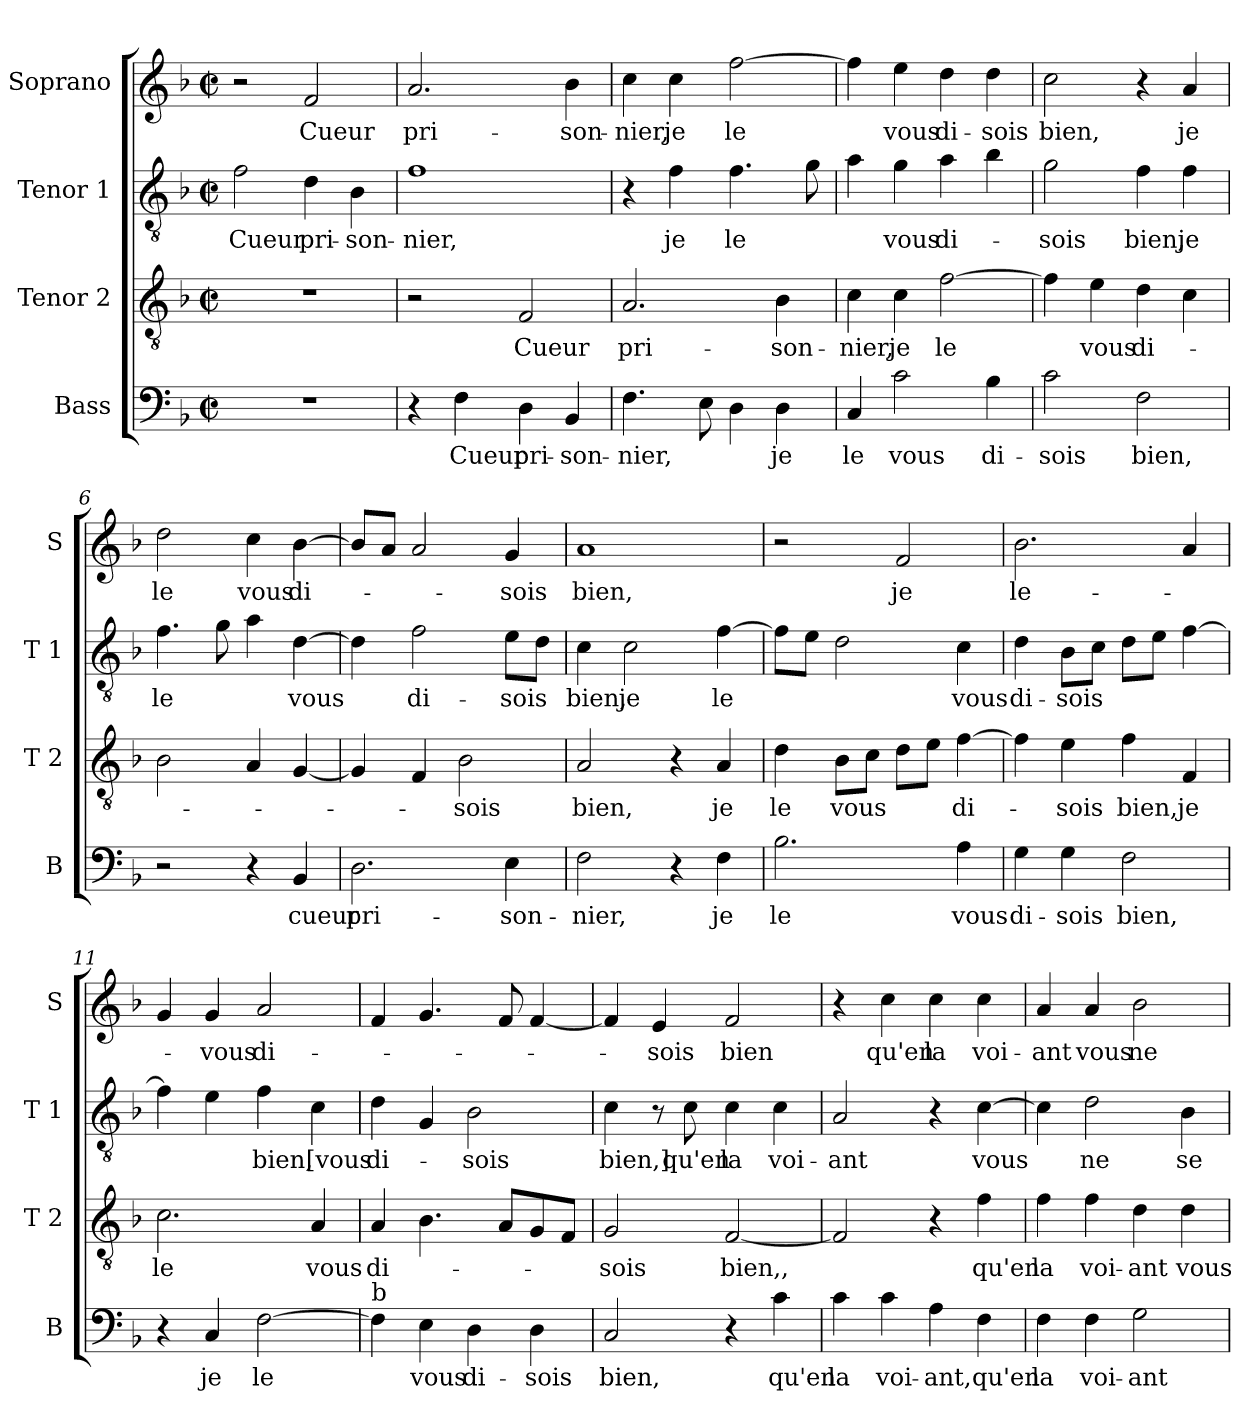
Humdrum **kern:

**kern	**text	**kern	**text	**kern	**text	**kern	**text
*part4	*part4	*part3	*part3	*part2	*part2	*part1	*part1
*staff4	*staff4	*staff3	*staff3	*staff2	*staff2	*staff1	*staff1
*I"Bass	*	*I"Tenor 2	*	*I"Tenor 1	*	*I"Soprano	*
*I'B	*	*I'T 2	*	*I'T 1	*	*I'S	*
*clefF4	*	*clefGv2	*	*clefGv2	*	*clefG2	*
*k[b-]	*	*k[b-]	*	*k[b-]	*	*k[b-]	*
*F:	*	*F:	*	*F:	*	*F:	*
*M2/2	*	*M2/2	*	*M2/2	*	*M2/2	*
*met(c|)	*	*met(c|)	*	*met(c|)	*	*met(c|)	*
=1	=1	=1	=1	=1	=1	=1	=1
1r	.	1r	.	2f\	Cueur	2r	.
.	.	.	.	4d\	pri-	2f/	Cueur
.	.	.	.	4B-\	-son-	.	.
=2	=2	=2	=2	=2	=2	=2	=2
4r	.	2r	.	1f	-nier,	2.a/	pri-
4F\	Cueur	.	.	.	.	.	.
4D\	pri-	2F/	Cueur	.	.	.	.
4BB-/	-son-	.	.	.	.	4b-\	-son-
=3	=3	=3	=3	=3	=3	=3	=3
4.F\	-nier,	2.A/	pri-	4r	.	4cc\	-nier,
.	.	.	.	4f\	je	4cc\	je
8E\	.	.	.	.	.	.	.
4D\	.	.	.	4.f\	le	[2ff\	le
4D\	je	4B-\	-son-	.	.	.	.
.	.	.	.	8g\	.	.	.
=4	=4	=4	=4	=4	=4	=4	=4
4C/	le	4c\	-nier,	4a\	.	4ff\]	.
2c\	vous	4c\	je	4g\	vous	4ee\	vous
.	.	[2f\	le	4a\	di-	4dd\	di-
4B-\	di-	.	.	4b-\	.	4dd\	-sois
=5	=5	=5	=5	=5	=5	=5	=5
2c\	-sois	4f\]	.	2g\	-sois	2cc\	bien,
.	.	4e\	vous	.	.	.	.
2F\	bien,	4d\	di-	4f\	bien,	4r	.
.	.	4c\	.	4f\	je	4a/	je
!!LO:LB:g=z
=6	=6	=6	=6	=6	=6	=6	=6
2r	.	2B-\	.	4.f\	le	2dd\	le
.	.	.	.	8g\	.	.	.
4r	.	4A/	.	4a\	.	4cc\	vous
4BB-/	cueur	[4G/	.	[4d\	vous	[4b-\	di-
=7	=7	=7	=7	=7	=7	=7	=7
2.D\	pri-	4G/]	.	4d\]	.	8b-/L]	.
.	.	.	.	.	.	8a/J	.
.	.	4F/	.	2f\	di-	2a/	.
.	.	2B-\	-sois	.	.	.	.
4E\	-son-	.	.	8e\L	-sois	4g/	-sois
.	.	.	.	8d\J	.	.	.
=8	=8	=8	=8	=8	=8	=8	=8
2F\	-nier,	2A/	bien,	4c\	bien,	1a	bien,
.	.	.	.	2c\	je	.	.
4r	.	4r	.	.	.	.	.
4F\	je	4A/	je	[4f\	le	.	.
=9	=9	=9	=9	=9	=9	=9	=9
2.B-\	le	4d\	le	8f\L]	.	2r	.
.	.	.	.	8e\J	.	.	.
.	.	8B-\L	vous	2d\	.	.	.
.	.	8c\J	.	.	.	.	.
.	.	8d\L	.	.	.	2f/	je
.	.	8e\J	.	.	.	.	.
4A\	vous	[4f\	di-	4c\	vous	.	.
=10	=10	=10	=10	=10	=10	=10	=10
4G\	di-	4f\]	.	4d\	di-	2.b-\	le-
4G\	-sois	4e\	-sois	8B-\L	-sois	.	.
.	.	.	.	8c\J	.	.	.
2F\	bien,	4f\	bien,	8d\L	.	.	.
.	.	.	.	8e\J	.	.	.
.	.	4F/	je	[4f\	.	4a/	.
!!LO:LB:g=z
=11	=11	=11	=11	=11	=11	=11	=11
4r	.	2.c\	le	4f\]	.	4g/	.
4C/	je	.	.	4e\	.	4g/	-vous
[2F\	le	.	.	4f\	bien,	2a/	di-
.	.	4A/	vous	4c\	[vous	.	.
=12	=12	=12	=12	=12	=12	=12	=12
!LO:TX:a:t=b	!	!	!	!	!	!	!
4F\]	.	4A/	di-	4d\	di-	4f/	.
4E\	vous	4.B-\	.	4G/	.	4.g/	.
4D\	di-	.	.	2B-\	-sois	.	.
.	.	8A/L	.	.	.	8f/	.
4D\	-sois	8G/	.	.	.	[4f/	.
.	.	8F/J	.	.	.	.	.
=13	=13	=13	=13	=13	=13	=13	=13
2C/	bien,	2G/	-sois	4c\	bien,]	4f/]	.
.	.	.	.	8r	.	4e/	-sois
.	.	.	.	8c\	qu'en	.	.
4r	.	[2F/	bien,,	4c\	la	2f/	bien
4c\	qu'en	.	.	4c\	voi-	.	.
=14	=14	=14	=14	=14	=14	=14	=14
4c\	la	2F/]	.	2A/	-ant	4r	.
4c\	voi-	.	.	.	.	4cc\	qu'en
4A\	-ant,	4r	.	4r	.	4cc\	la
4F\	qu'en	4f\	qu'en	[4c\	vous	4cc\	voi-
=15	=15	=15	=15	=15	=15	=15	=15
4F\	la	4f\	la	4c\]	.	4a/	-ant
4F\	voi-	4f\	voi-	2d\	ne	4a/	vous
2G\	-ant	4d\	-ant	.	.	2b-\	ne
.	.	4d\	vous	4B-\	se-	.	.
=	=	=	=	=	=	=	=
*-	*-	*-	*-	*-	*-	*-	*-
